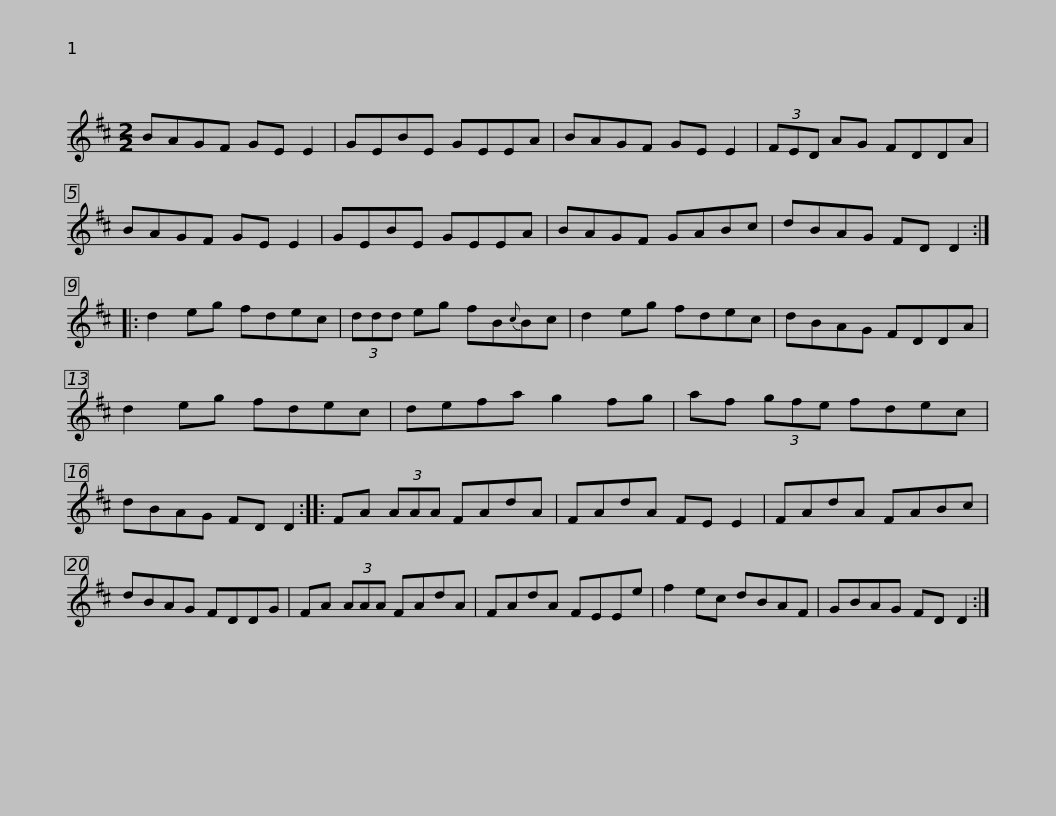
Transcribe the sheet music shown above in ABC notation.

X:1
L:1/8
M:2/2
I:linebreak $
K:D
V:1 treble
V:1
 BAGF GE E2 | GEBE GEEA | BAGF GE E2 | (3FED AG FDDA | BAGF GE E2 |$ %5
 GEBE GEEA | BAGF GABc | dBAG FD D2 :: d2 eg fdec | (3ddd eg fB{c}Bc |$ %10
 d2 eg fdec | dBAG FDDA | d2 eg fdec | defa g2 fg | af (3gfe fdec | %15
 dBAG FD D2 ::$ FA (3AAA FAdA | FAdA FE E2 | FAdA FABc | dBAG FDDG | %20
 FA (3AAA FAdA |$ FAdA FEEe | f2 ec dBAF | GBAG FD D2 :| %24
